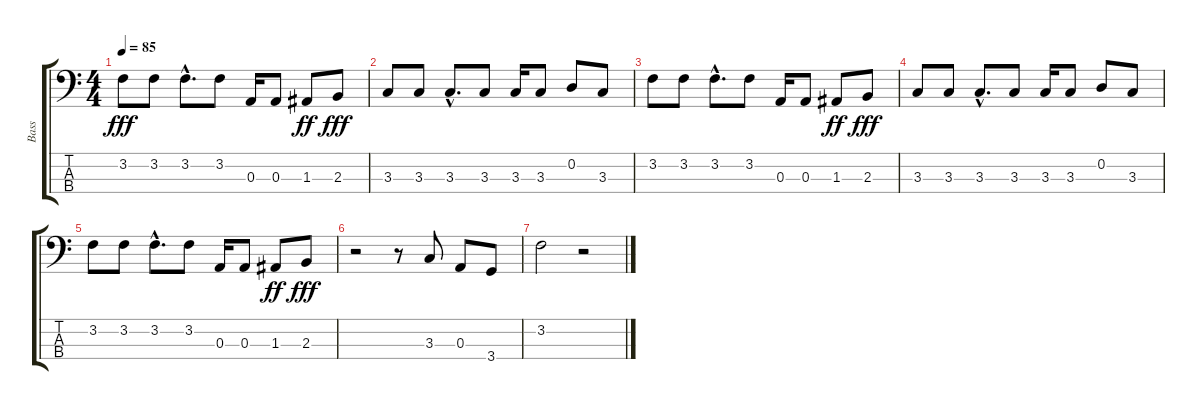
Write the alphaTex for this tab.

\track ("Bass" "Bass") {instrument electricbassfinger}
\staff {score tabs}
\tuning (G2 D2 A1 E1) {hide}
\ts (4 4)
\tempo 85
\clef f4
\ks c
3.2.8{dy fff} 3.2.8 3.2{hac}.8{d} 3.2.8 0.3.16 0.3.8 1.3.8{dy ff} 2.3.8{dy fff} |
3.3.8 3.3.8 3.3{hac}.8{d} 3.3.8 3.3.16 3.3.8 0.2.8 3.3.8 |
3.2.8 3.2.8 3.2{hac}.8{d} 3.2.8 0.3.16 0.3.8 1.3.8{dy ff} 2.3.8{dy fff} |
3.3.8 3.3.8 3.3{hac}.8{d} 3.3.8 3.3.16 3.3.8 0.2.8 3.3.8 |
3.2.8 3.2.8 3.2{hac}.8{d} 3.2.8 0.3.16 0.3.8 1.3.8{dy ff} 2.3.8{dy fff} |
r.2 r.8 3.3.8 0.3.8 3.4.8 |
3.2.2 r.2
